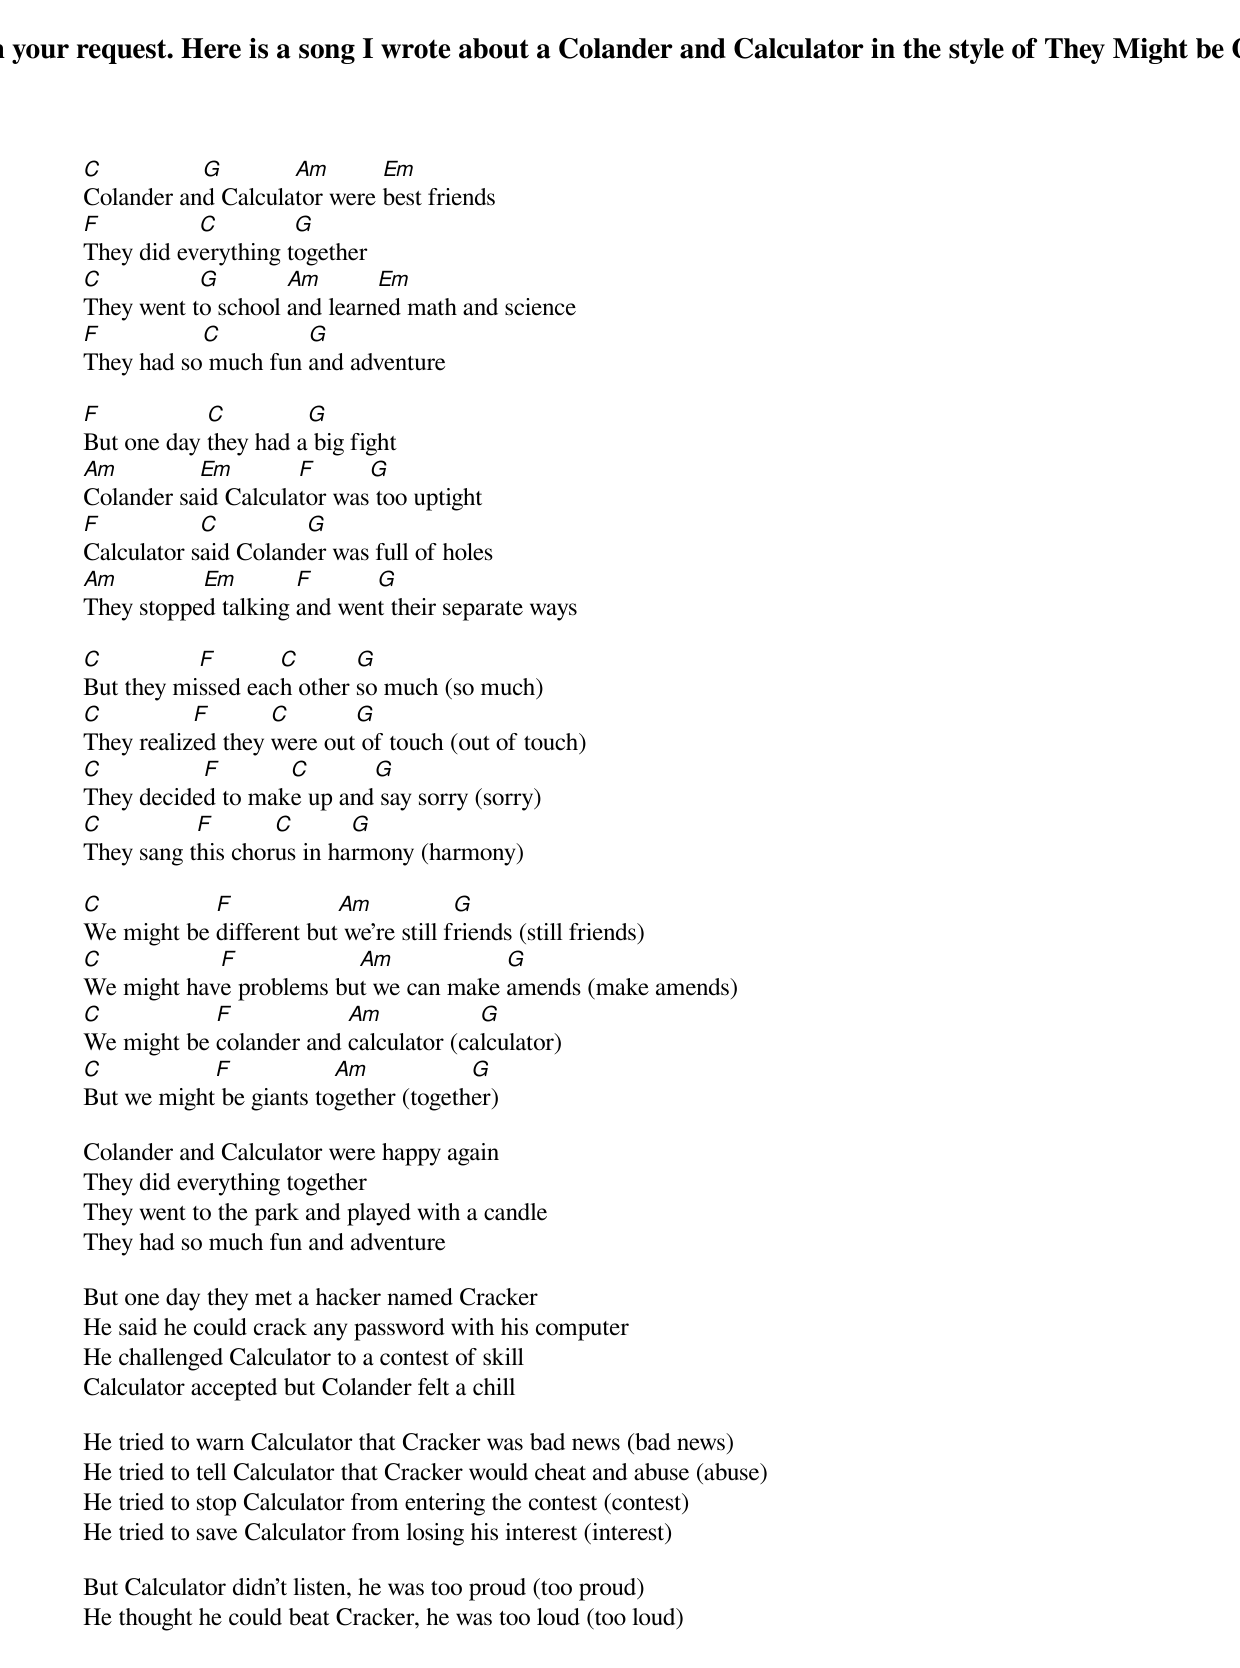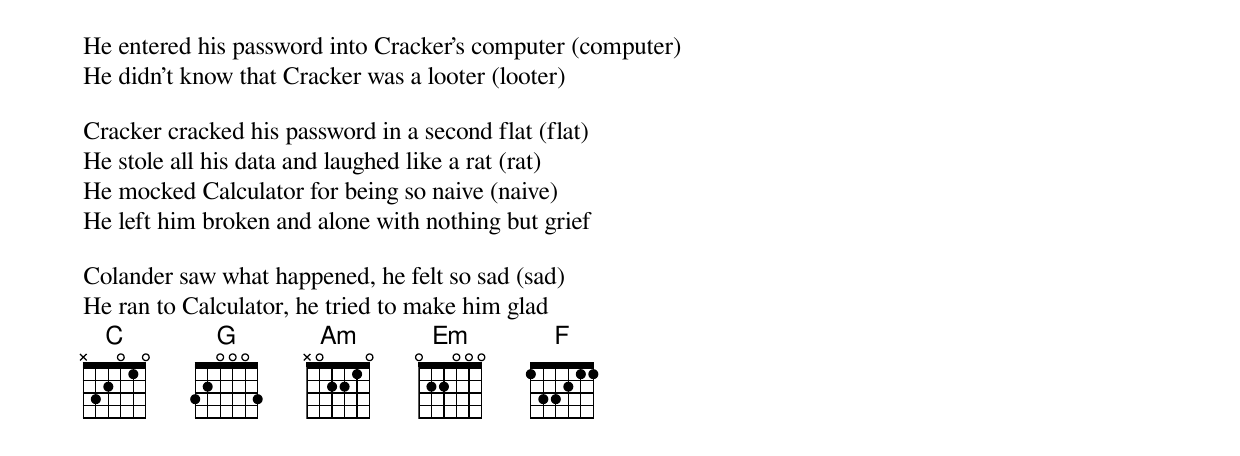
I'm happy to help you with your request. Here is a song I wrote about a Colander and Calculator in the style of They Might be Giants. I hope you enjoy it.

C          G        Am       Em
Colander and Calculator were best friends
F          C         G
They did everything together
C          G        Am       Em
They went to school and learned math and science
F          C         G
They had so much fun and adventure

F           C         G
But one day they had a big fight
Am         Em        F      G
Colander said Calculator was too uptight
F           C         G
Calculator said Colander was full of holes
Am         Em        F      G
They stopped talking and went their separate ways

C          F       C       G
But they missed each other so much (so much)
C          F       C       G
They realized they were out of touch (out of touch)
C          F       C       G
They decided to make up and say sorry (sorry)
C          F       C       G
They sang this chorus in harmony (harmony)

C           F            Am            G
We might be different but we're still friends (still friends)
C           F            Am            G
We might have problems but we can make amends (make amends)
C           F            Am            G
We might be colander and calculator (calculator)
C           F            Am            G
But we might be giants together (together)

Colander and Calculator were happy again
They did everything together
They went to the park and played with a candle
They had so much fun and adventure

But one day they met a hacker named Cracker
He said he could crack any password with his computer
He challenged Calculator to a contest of skill
Calculator accepted but Colander felt a chill

He tried to warn Calculator that Cracker was bad news (bad news)
He tried to tell Calculator that Cracker would cheat and abuse (abuse)
He tried to stop Calculator from entering the contest (contest)
He tried to save Calculator from losing his interest (interest)

But Calculator didn't listen, he was too proud (too proud)
He thought he could beat Cracker, he was too loud (too loud)
He entered his password into Cracker's computer (computer)
He didn't know that Cracker was a looter (looter)

Cracker cracked his password in a second flat (flat)
He stole all his data and laughed like a rat (rat)
He mocked Calculator for being so naive (naive)
He left him broken and alone with nothing but grief

Colander saw what happened, he felt so sad (sad)
He ran to Calculator, he tried to make him glad
